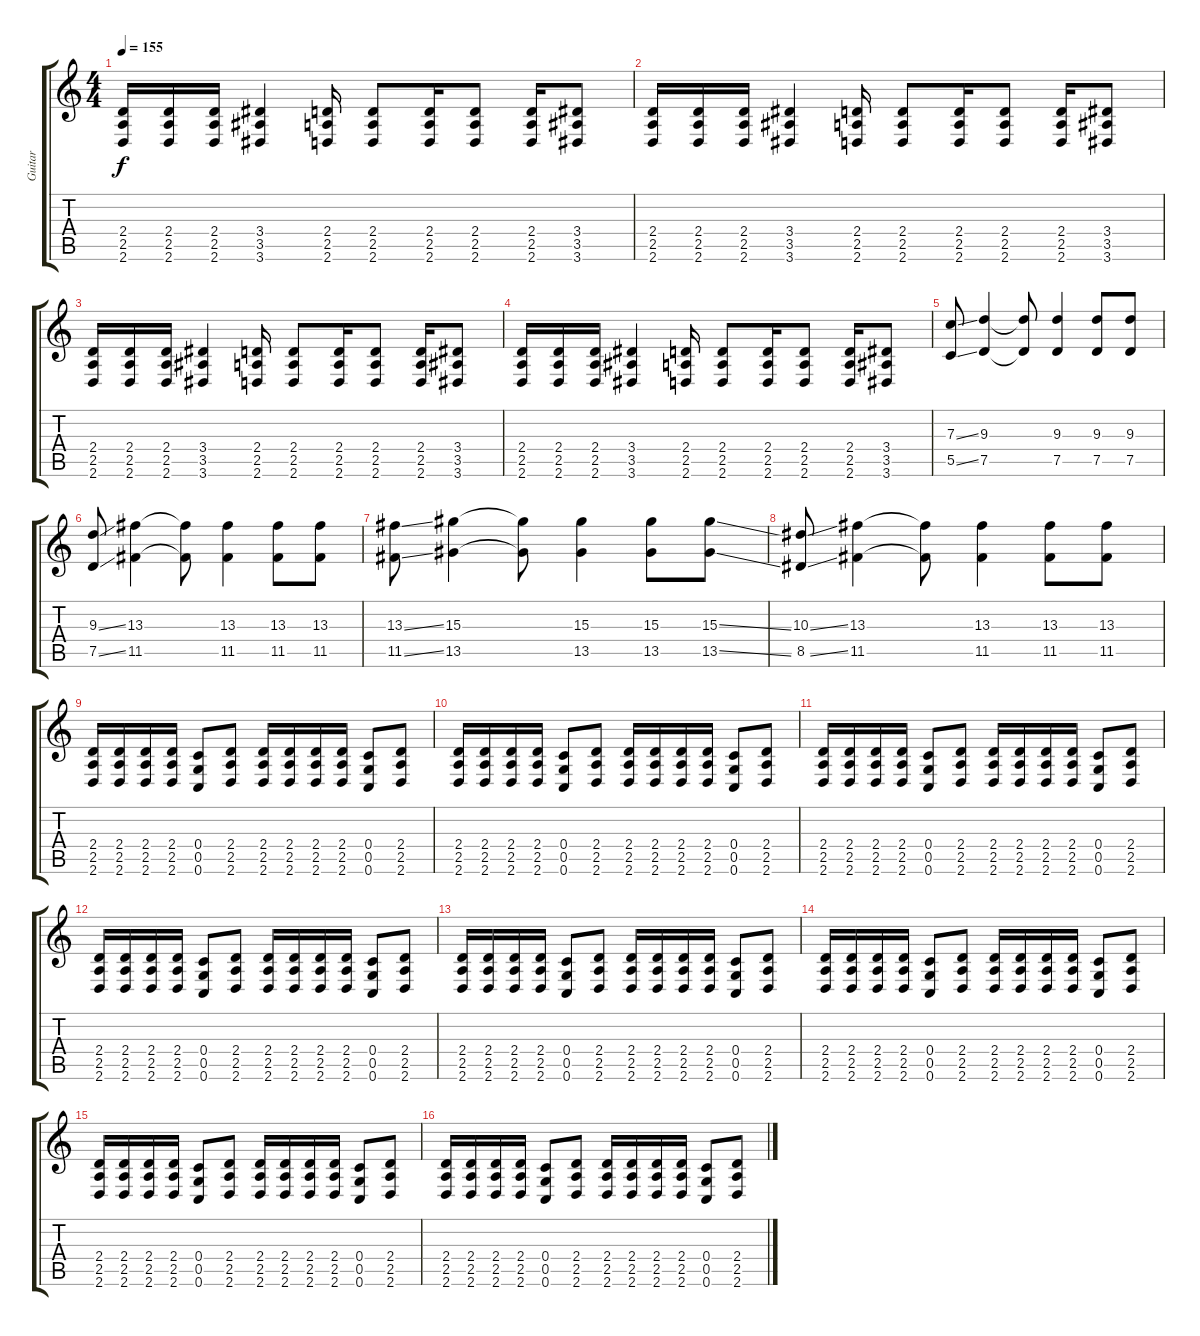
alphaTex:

\track ("Guitar" "Guitar") {instrument distortionguitar}
\staff {score tabs}
\tuning (D4 A3 F3 C3 G2 C2) {hide}
\ts (4 4)
\tempo 155
\clef g2
\ks c
(2.4 2.5 2.6).16{dy f} (2.4 2.5 2.6).16 (2.4 2.5 2.6).16 (3.4 3.5 3.6).4 (2.4 2.5 2.6).16 (2.4 2.5 2.6).8 (2.4 2.5 2.6).16 (2.4 2.5 2.6).8 (2.4 2.5 2.6).16 (3.4 3.5 3.6).8 |
(2.4 2.5 2.6).16 (2.4 2.5 2.6).16 (2.4 2.5 2.6).16 (3.4 3.5 3.6).4 (2.4 2.5 2.6).16 (2.4 2.5 2.6).8 (2.4 2.5 2.6).16 (2.4 2.5 2.6).8 (2.4 2.5 2.6).16 (3.4 3.5 3.6).8 |
(2.4 2.5 2.6).16 (2.4 2.5 2.6).16 (2.4 2.5 2.6).16 (3.4 3.5 3.6).4 (2.4 2.5 2.6).16 (2.4 2.5 2.6).8 (2.4 2.5 2.6).16 (2.4 2.5 2.6).8 (2.4 2.5 2.6).16 (3.4 3.5 3.6).8 |
(2.4 2.5 2.6).16 (2.4 2.5 2.6).16 (2.4 2.5 2.6).16 (3.4 3.5 3.6).4 (2.4 2.5 2.6).16 (2.4 2.5 2.6).8 (2.4 2.5 2.6).16 (2.4 2.5 2.6).8 (2.4 2.5 2.6).16 (3.4 3.5 3.6).8 |
(7.3{ss} 5.5{ss}).8 (9.3 7.5).4 (9.3{t} 7.5{t}).8 (9.3 7.5).4 (9.3 7.5).8 (9.3 7.5).8 |
(9.3{ss} 7.5{ss}).8 (13.3 11.5).4 (13.3{t} 11.5{t}).8 (13.3 11.5).4 (13.3 11.5).8 (13.3 11.5).8 |
(13.3{ss} 11.5{ss}).8 (15.3 13.5).4 (15.3{t} 13.5{t}).8 (15.3 13.5).4 (15.3 13.5).8 (15.3{ss} 13.5{ss}).8 |
(10.3{ss} 8.5{ss}).8 (13.3 11.5).4 (13.3{t} 11.5{t}).8 (13.3 11.5).4 (13.3 11.5).8 (13.3 11.5).8 |
(2.4 2.5 2.6).16 (2.4 2.5 2.6).16 (2.4 2.5 2.6).16 (2.4 2.5 2.6).16 (0.4 0.5 0.6).8 (2.4 2.5 2.6).8 (2.4 2.5 2.6).16 (2.4 2.5 2.6).16 (2.4 2.5 2.6).16 (2.4 2.5 2.6).16 (0.4 0.5 0.6).8 (2.4 2.5 2.6).8 |
(2.4 2.5 2.6).16 (2.4 2.5 2.6).16 (2.4 2.5 2.6).16 (2.4 2.5 2.6).16 (0.4 0.5 0.6).8 (2.4 2.5 2.6).8 (2.4 2.5 2.6).16 (2.4 2.5 2.6).16 (2.4 2.5 2.6).16 (2.4 2.5 2.6).16 (0.4 0.5 0.6).8 (2.4 2.5 2.6).8 |
(2.4 2.5 2.6).16 (2.4 2.5 2.6).16 (2.4 2.5 2.6).16 (2.4 2.5 2.6).16 (0.4 0.5 0.6).8 (2.4 2.5 2.6).8 (2.4 2.5 2.6).16 (2.4 2.5 2.6).16 (2.4 2.5 2.6).16 (2.4 2.5 2.6).16 (0.4 0.5 0.6).8 (2.4 2.5 2.6).8 |
(2.4 2.5 2.6).16 (2.4 2.5 2.6).16 (2.4 2.5 2.6).16 (2.4 2.5 2.6).16 (0.4 0.5 0.6).8 (2.4 2.5 2.6).8 (2.4 2.5 2.6).16 (2.4 2.5 2.6).16 (2.4 2.5 2.6).16 (2.4 2.5 2.6).16 (0.4 0.5 0.6).8 (2.4 2.5 2.6).8 |
(2.4 2.5 2.6).16 (2.4 2.5 2.6).16 (2.4 2.5 2.6).16 (2.4 2.5 2.6).16 (0.4 0.5 0.6).8 (2.4 2.5 2.6).8 (2.4 2.5 2.6).16 (2.4 2.5 2.6).16 (2.4 2.5 2.6).16 (2.4 2.5 2.6).16 (0.4 0.5 0.6).8 (2.4 2.5 2.6).8 |
(2.4 2.5 2.6).16 (2.4 2.5 2.6).16 (2.4 2.5 2.6).16 (2.4 2.5 2.6).16 (0.4 0.5 0.6).8 (2.4 2.5 2.6).8 (2.4 2.5 2.6).16 (2.4 2.5 2.6).16 (2.4 2.5 2.6).16 (2.4 2.5 2.6).16 (0.4 0.5 0.6).8 (2.4 2.5 2.6).8 |
(2.4 2.5 2.6).16 (2.4 2.5 2.6).16 (2.4 2.5 2.6).16 (2.4 2.5 2.6).16 (0.4 0.5 0.6).8 (2.4 2.5 2.6).8 (2.4 2.5 2.6).16 (2.4 2.5 2.6).16 (2.4 2.5 2.6).16 (2.4 2.5 2.6).16 (0.4 0.5 0.6).8 (2.4 2.5 2.6).8 |
(2.4 2.5 2.6).16 (2.4 2.5 2.6).16 (2.4 2.5 2.6).16 (2.4 2.5 2.6).16 (0.4 0.5 0.6).8 (2.4 2.5 2.6).8 (2.4 2.5 2.6).16 (2.4 2.5 2.6).16 (2.4 2.5 2.6).16 (2.4 2.5 2.6).16 (0.4 0.5 0.6).8 (2.4 2.5 2.6).8
